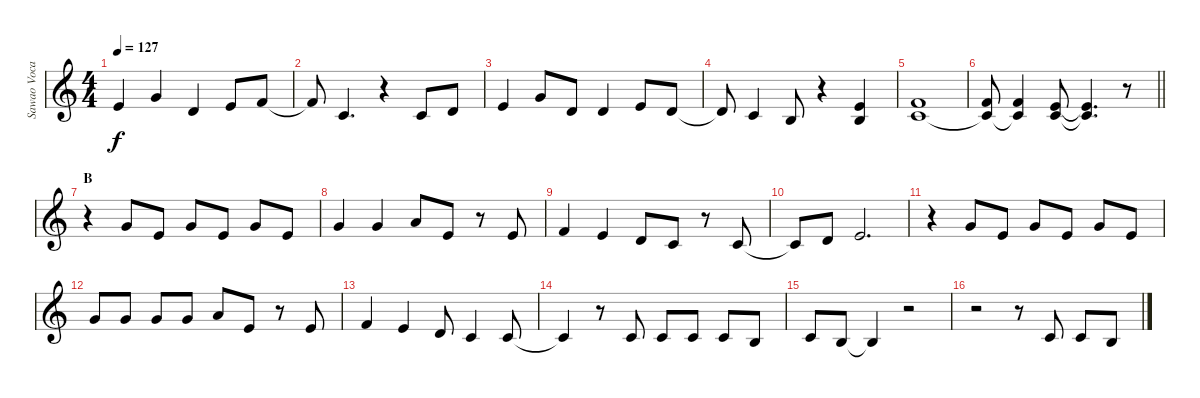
\track ("Sawao Vocal" "Sawao Voca") {instrument synthbrass1}
\staff {score}
\tuning (E4 B3 G3 D3 A2 E2) {hide}
\ts (4 4)
\tempo 127
\clef g2
\ks c
0.1.4{dy f} 3.1.4 3.2.4 0.1.8 1.1.8 |
1.1{t}.8 1.2.4{d} r.4 1.2.8 3.2.8 |
0.1.4 3.1.8 3.2.8 3.2.4 0.1.8 3.2.8 |
3.2{t}.8 1.2.4 0.2.8 r.4 (0.1 0.2).4 |
(1.1 1.2).1 |
\barLineRight lightlight
(1.1 1.2{t}).8 (1.1 1.2{t}).4 (0.1 1.2).8 (0.1{t} 1.2{t}).4{d} r.8 |
\section ("" "B")
r.4 3.1.8 0.1.8 3.1.8 0.1.8 3.1.8 0.1.8 |
3.1.4 3.1.4 5.1.8 0.1.8 r.8 0.1.8 |
1.1.4 0.1.4 3.2.8 1.2.8 r.8 1.2.8 |
1.2{t}.8 3.2.8 0.1.2{d} |
r.4 3.1.8 0.1.8 3.1.8 0.1.8 3.1.8 0.1.8 |
3.1.8 3.1.8 3.1.8 3.1.8 10.2.8 0.1.8 r.8 0.1.8 |
1.1.4 0.1.4 3.2.8 1.2.4 1.2.8 |
1.2{t}.4 r.8 1.2.8 1.2.8 1.2.8 1.2.8 0.2.8 |
1.2.8 0.2.8 0.2{t}.4 r.2 |
r.2 r.8 1.2.8 1.2.8 0.2.8
